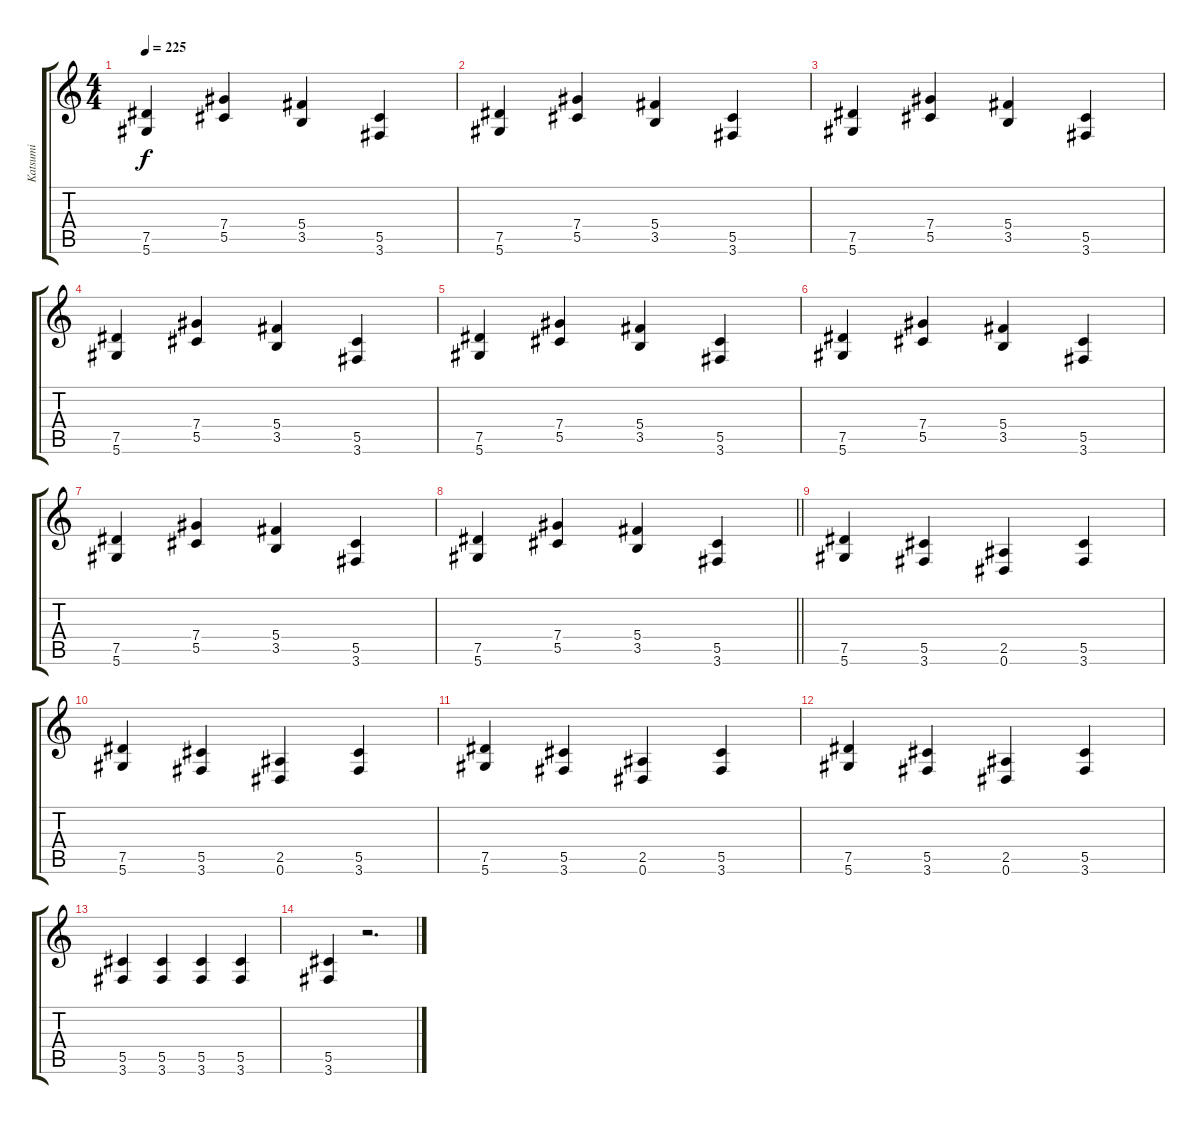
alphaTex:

\track ("Katsumi" "Katsumi") {instrument distortionguitar}
\staff {score tabs}
\tuning (Eb4 Bb3 Gb3 Db3 Ab2 Eb2) {hide}
\ts (4 4)
\section ("" "")
\tempo 225
\clef g2
\ks c
(7.5 5.6).4{dy f} (7.4 5.5).4 (5.4 3.5).4 (5.5 3.6).4 |
(7.5 5.6).4 (7.4 5.5).4 (5.4 3.5).4 (5.5 3.6).4 |
(7.5 5.6).4 (7.4 5.5).4 (5.4 3.5).4 (5.5 3.6).4 |
(7.5 5.6).4 (7.4 5.5).4 (5.4 3.5).4 (5.5 3.6).4 |
(7.5 5.6).4 (7.4 5.5).4 (5.4 3.5).4 (5.5 3.6).4 |
(7.5 5.6).4 (7.4 5.5).4 (5.4 3.5).4 (5.5 3.6).4 |
(7.5 5.6).4 (7.4 5.5).4 (5.4 3.5).4 (5.5 3.6).4 |
\barLineRight lightlight
(7.5 5.6).4 (7.4 5.5).4 (5.4 3.5).4 (5.5 3.6).4 |
\section ("" "")
(7.5 5.6).4 (5.5 3.6).4 (2.5 0.6).4 (5.5 3.6).4 |
(7.5 5.6).4 (5.5 3.6).4 (2.5 0.6).4 (5.5 3.6).4 |
(7.5 5.6).4 (5.5 3.6).4 (2.5 0.6).4 (5.5 3.6).4 |
(7.5 5.6).4 (5.5 3.6).4 (2.5 0.6).4 (5.5 3.6).4 |
(5.5 3.6).4 (5.5 3.6).4 (5.5 3.6).4 (5.5 3.6).4 |
(5.5 3.6).4 r.2{d}
